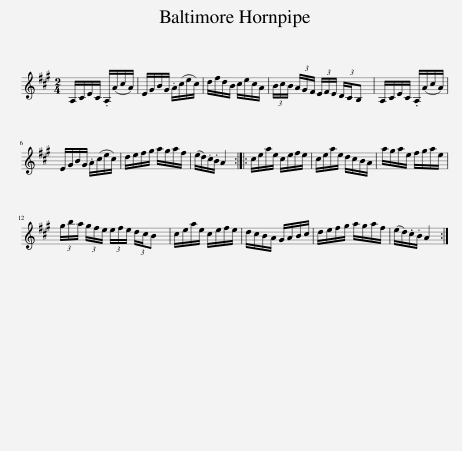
X:1
L:1/8
M:2/4
I:linebreak $
K:A
V:1 treble
V:1
 A,/C/E/C/ .A,/(A/c/A/) | E/G/B/G/ .A/(c/e/c/) | d/f/d/B/ c/e/c/A/ | (3B/c/B/ (3A/G/F/ (3E/F/E/ (3D/C/B, x/24 | A,/C/E/C/ .A,/(A/c/A/) |$ %5
 E/G/B/G/ .A/(c/e/c/) | d/e/f/g/ a/g/a/f/ | (e/d/).c/.B/ A2 :: c/e/a/e/ c/e/f/e/ | c/e/a/e/ d/c/B/A/ | %10
 a/g/a/e/ f/g/a/e/ |$ (3g/b/a/ (3g/f/e/ (3e/f/e/ (3d/c/B x/24 | c/e/a/e/ c/e/f/e/ | d/c/B/A/ G/A/B/c/ | d/e/f/g/ a/g/a/f/ | %15
 (e/d/).c/.B/ A2 :| %16
